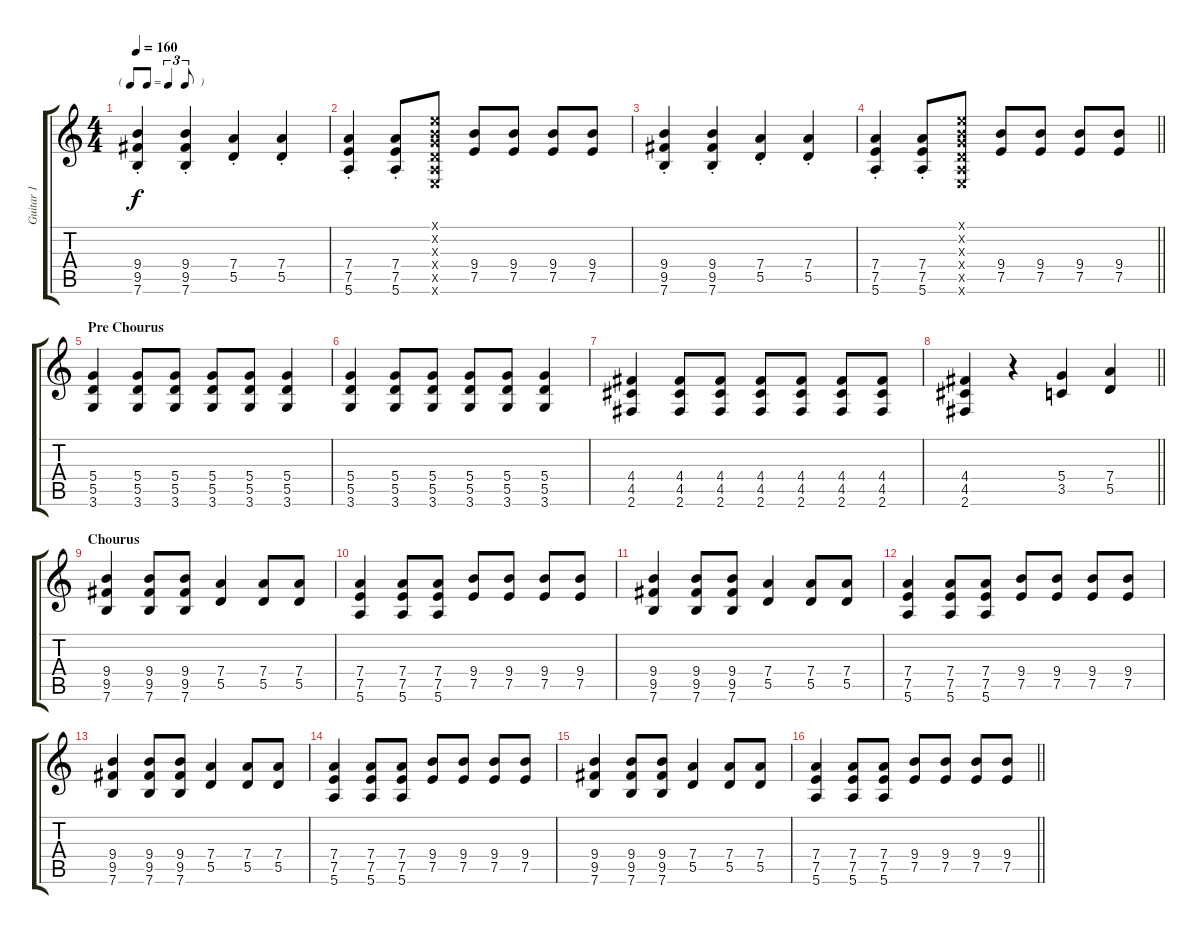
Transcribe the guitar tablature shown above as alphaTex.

\track ("Guitar 1" "Guitar 1") {instrument distortionguitar}
\staff {score tabs}
\tuning (E4 B3 G3 D3 A2 E2) {hide}
\ts (4 4)
\tf triplet8th
\tempo 160
\clef g2
\ks c
(9.4{st} 9.5{st} 7.6{st}).4{dy f} (9.4{st} 9.5{st} 7.6{st}).4 (7.4{st} 5.5{st}).4 (7.4{st} 5.5{st}).4 |
(7.4{st} 7.5{st} 5.6{st}).4 (7.4{st} 7.5{st} 5.6{st}).8 (0.1{x} 0.2{x} 0.3{x} 0.4{x} 0.5{x} 0.6{x}).8 (9.4 7.5).8 (9.4 7.5).8 (9.4 7.5).8 (9.4 7.5).8 |
(9.4{st} 9.5{st} 7.6{st}).4 (9.4{st} 9.5{st} 7.6{st}).4 (7.4{st} 5.5{st}).4 (7.4{st} 5.5{st}).4 |
\barLineRight lightlight
(7.4{st} 7.5{st} 5.6{st}).4 (7.4{st} 7.5{st} 5.6{st}).8 (0.1{x} 0.2{x} 0.3{x} 0.4{x} 0.5{x} 0.6{x}).8 (9.4 7.5).8 (9.4 7.5).8 (9.4 7.5).8 (9.4 7.5).8 |
\section ("" "Pre Chourus")
(5.4 5.5 3.6).4 (5.4 5.5 3.6).8 (5.4 5.5 3.6).8 (5.4 5.5 3.6).8 (5.4 5.5 3.6).8 (5.4 5.5 3.6).4 |
(5.4 5.5 3.6).4 (5.4 5.5 3.6).8 (5.4 5.5 3.6).8 (5.4 5.5 3.6).8 (5.4 5.5 3.6).8 (5.4 5.5 3.6).4 |
(4.4 4.5 2.6).4 (4.4 4.5 2.6).8 (4.4 4.5 2.6).8 (4.4 4.5 2.6).8 (4.4 4.5 2.6).8 (4.4 4.5 2.6).8 (4.4 4.5 2.6).8 |
\barLineRight lightlight
(4.4 4.5 2.6).4 r.4 (5.4 3.5).4 (7.4 5.5).4 |
\section ("" "Chourus")
(9.4 9.5 7.6).4 (9.4 9.5 7.6).8 (9.4 9.5 7.6).8 (7.4 5.5).4 (7.4 5.5).8 (7.4 5.5).8 |
(7.4 7.5 5.6).4 (7.4 7.5 5.6).8 (7.4 7.5 5.6).8 (9.4 7.5).8 (9.4 7.5).8 (9.4 7.5).8 (9.4 7.5).8 |
(9.4 9.5 7.6).4 (9.4 9.5 7.6).8 (9.4 9.5 7.6).8 (7.4 5.5).4 (7.4 5.5).8 (7.4 5.5).8 |
(7.4 7.5 5.6).4 (7.4 7.5 5.6).8 (7.4 7.5 5.6).8 (9.4 7.5).8 (9.4 7.5).8 (9.4 7.5).8 (9.4 7.5).8 |
(9.4 9.5 7.6).4 (9.4 9.5 7.6).8 (9.4 9.5 7.6).8 (7.4 5.5).4 (7.4 5.5).8 (7.4 5.5).8 |
(7.4 7.5 5.6).4 (7.4 7.5 5.6).8 (7.4 7.5 5.6).8 (9.4 7.5).8 (9.4 7.5).8 (9.4 7.5).8 (9.4 7.5).8 |
(9.4 9.5 7.6).4 (9.4 9.5 7.6).8 (9.4 9.5 7.6).8 (7.4 5.5).4 (7.4 5.5).8 (7.4 5.5).8 |
\barLineRight lightlight
(7.4 7.5 5.6).4 (7.4 7.5 5.6).8 (7.4 7.5 5.6).8 (9.4 7.5).8 (9.4 7.5).8 (9.4 7.5).8 (9.4 7.5).8
